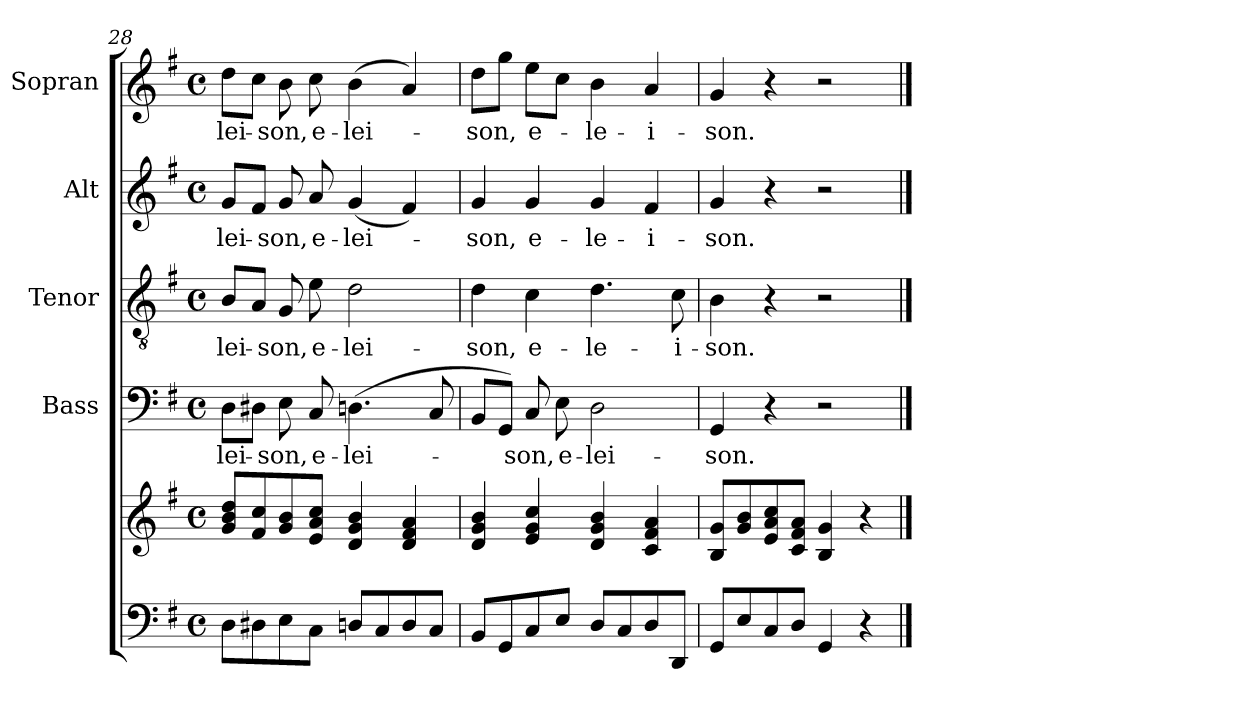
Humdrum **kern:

**kern	**kern	**kern	**text	**kern	**text	**kern	**text	**kern	**text
*part5	*part5	*part4	*part4	*part3	*part3	*part2	*part2	*part1	*part1
*staff6	*staff5	*staff4	*staff4	*staff3	*staff3	*staff2	*staff2	*staff1	*staff1
*	*	*I"Bass	*	*I"Tenor	*	*I"Alt	*	*I"Sopran	*
*	*	*I'B.	*	*I'T.	*	*I'A.	*	*I'S.	*
*clefF4	*clefG2	*clefF4	*	*clefGv2	*	*clefG2	*	*clefG2	*
*k[f#]	*k[f#]	*k[f#]	*	*k[f#]	*	*k[f#]	*	*k[f#]	*
*G:	*G:	*G:	*	*G:	*	*G:	*	*G:	*
*M4/4	*M4/4	*M4/4	*	*M4/4	*	*M4/4	*	*M4/4	*
*met(c)	*met(c)	*met(c)	*	*met(c)	*	*met(c)	*	*met(c)	*
=28	=28	=28	=28	=28	=28	=28	=28	=28	=28
!	!	!	!LO:LY:b	!	!LO:LY:b	!	!LO:LY:b	!	!LO:LY:b
8D\L	8g/ 8b/ 8dd/L	8D\L	-lei-	8B/L	-lei-	8g/L	-lei-	8dd\L	-lei-
8D#X\	8f#/ 8cc/	8D#X\J	.	8A/J	.	8f#/J	.	8cc\J	.
!	!	!	!LO:LY:b	!	!LO:LY:b	!	!LO:LY:b	!	!LO:LY:b
8E\	8g/ 8b/	8E\	-son,	8G/	-son,	8g/	-son,	8b\	-son,
!	!	!	!LO:LY:b	!	!LO:LY:b	!	!LO:LY:b	!	!LO:LY:b
8C\J	8e/ 8a/ 8cc/J	8C/	e-	8e\	e-	8a/	e-	8cc\	e-
!	!	!	!LO:LY:b	!	!LO:LY:b	!	!LO:LY:b	!	!LO:LY:b
8Dn/L	4d/ 4g/ 4b/	(>4.Dn\	-lei-	2d\	-lei-	(<4g/	-lei-	(>4b\	-lei-
8C/	.	.	.	.	.	.	.	.	.
8D/	4d/ 4f#/ 4a/	.	.	.	.	4f#/)	.	4a/)	.
8C/J	.	8C/	.	.	.	.	.	.	.
=29	=29	=29	=29	=29	=29	=29	=29	=29	=29
!	!	!	!	!	!LO:LY:b	!	!LO:LY:b	!	!LO:LY:b
8BB/L	4d/ 4g/ 4b/	8BB/L	.	4d\	-son,	4g/	-son,	8dd\L	-son,
8GG/	.	8GG/J)	.	.	.	.	.	8gg\J	.
!	!	!	!LO:LY:b	!	!LO:LY:b	!	!LO:LY:b	!	!LO:LY:b
8C/	4e/ 4g/ 4cc/	8C/	-son,	4c\	e-	4g/	e-	8ee\L	e-
!	!	!	!LO:LY:b	!	!	!	!	!	!
8E/J	.	8E\	e-	.	.	.	.	8cc\J	.
!	!	!	!LO:LY:b	!	!LO:LY:b	!	!LO:LY:b	!	!LO:LY:b
8D/L	4d/ 4g/ 4b/	2D\	-lei-	4.d\	-le-	4g/	-le-	4b\	-le-
8C/	.	.	.	.	.	.	.	.	.
!	!	!	!	!	!	!	!LO:LY:b	!	!LO:LY:b
8D/	4c/ 4f#/ 4a/	.	.	.	.	4f#/	-i-	4a/	-i-
!	!	!	!	!	!LO:LY:b	!	!	!	!
8DD/J	.	.	.	8c\	-i-	.	.	.	.
=30	=30	=30	=30	=30	=30	=30	=30	=30	=30
!	!	!	!LO:LY:b	!	!LO:LY:b	!	!LO:LY:b	!	!LO:LY:b
8GG/L	8B/ 8g/L	4GG/	-son.	4B\	-son.	4g/	-son.	4g/	-son.
8E/	8g/ 8b/	.	.	.	.	.	.	.	.
8C/	8e/ 8a/ 8cc/	4r	.	4r	.	4r	.	4r	.
8D/J	8c/ 8f#/ 8a/J	.	.	.	.	.	.	.	.
4GG/	4B/ 4g/	2r	.	2r	.	2r	.	2r	.
4r	4r	.	.	.	.	.	.	.	.
==	==	==	==	==	==	==	==	==	==
*-	*-	*-	*-	*-	*-	*-	*-	*-	*-
